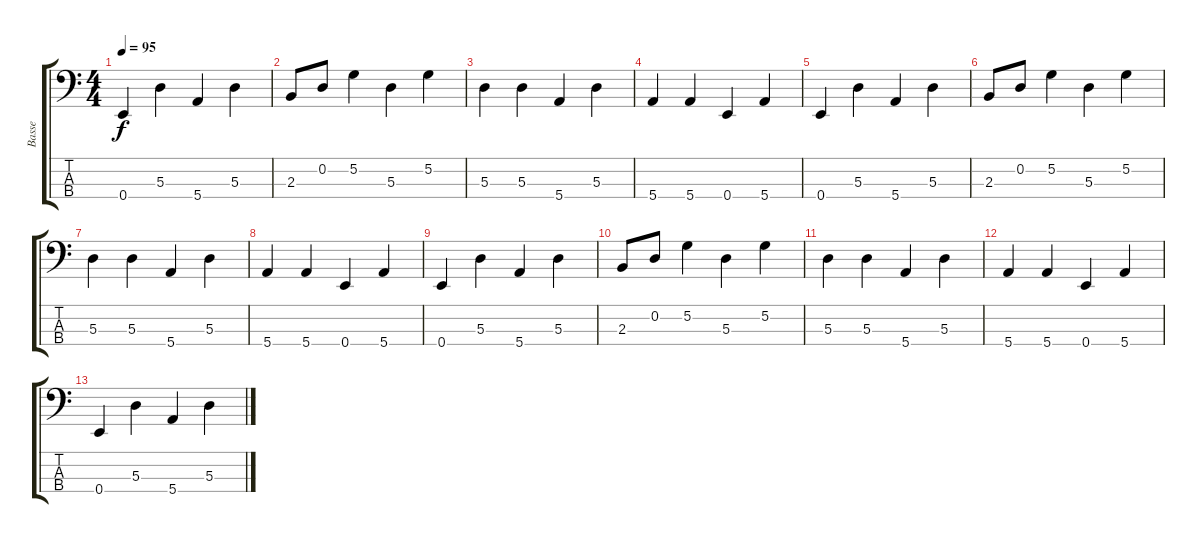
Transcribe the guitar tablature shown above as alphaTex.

\track ("Basse" "Basse") {instrument electricbassfinger}
\staff {score tabs}
\tuning (G2 D2 A1 E1) {hide}
\ts (4 4)
\tempo 95
\clef f4
\ks c
0.4.4{dy f} 5.3.4 5.4.4 5.3.4 |
2.3.8 0.2.8 5.2.4 5.3.4 5.2.4 |
5.3.4 5.3.4 5.4.4 5.3.4 |
5.4.4 5.4.4 0.4.4 5.4.4 |
0.4.4 5.3.4 5.4.4 5.3.4 |
2.3.8 0.2.8 5.2.4 5.3.4 5.2.4 |
5.3.4 5.3.4 5.4.4 5.3.4 |
5.4.4 5.4.4 0.4.4 5.4.4 |
0.4.4 5.3.4 5.4.4 5.3.4 |
2.3.8 0.2.8 5.2.4 5.3.4 5.2.4 |
5.3.4 5.3.4 5.4.4 5.3.4 |
5.4.4 5.4.4 0.4.4 5.4.4 |
0.4.4 5.3.4 5.4.4 5.3.4
